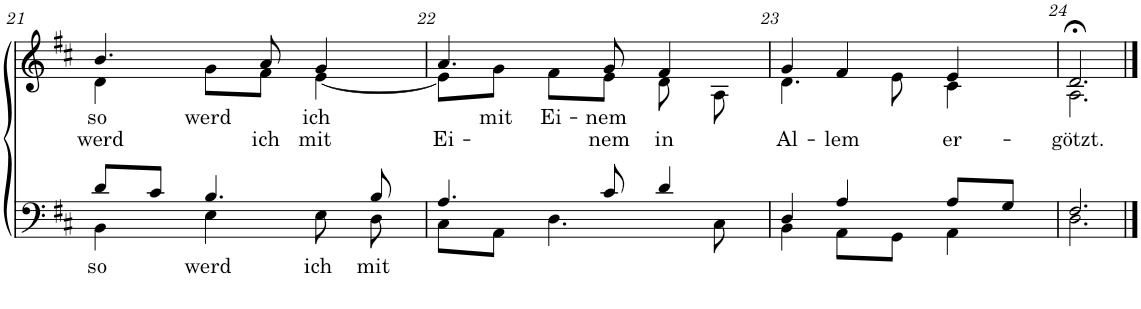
**kern	**text	**kern	**text
*part2	*part2	*part1	*part1
*staff2	*staff2	*staff1	*staff1
*I"Tenor/Bass	*	*I"Soprano/Alto	*
!!LO:PB:g=z
*clefF4	*	*clefG2	*
*k[f#c#]	*	*k[f#c#]	*
*M3/4	*	*M3/4	*
=21	=21	=21	=21
*^	*	*	*
!	!	!LO:LY:b	!	!LO:LY:b
*	*	*	*^	*
!	!	!	!	!	!LO:LY:b
8d;</L	4BB\	so	4.b/	4d\	so
8c#/J	.	.	.	.	.
!	!	!LO:LY:b	!	!	!LO:LY:b
4.B/	4E\	werd	.	8g\L	werd
!	!	!	!	!	!LO:LY:b
.	.	.	8a/	8f#\J	ich
!	!	!LO:LY:b	!	!	!LO:LY:b
!	!	!	!	!	!LO:LY:b
.	8E\	ich	4g/	[4e\	ich
!	!	!LO:LY:b	!	!	!
8B/	8D\	mit	.	.	.
=22	=22	=22	=22	=22	=22
!	!	!	!	!	!LO:LY:b
4.A/	8C#\L	.	4.a/	8e\L]	Ei-
!	!	!	!	!	!LO:LY:b
.	8AA\J	.	.	8g\J	mit
!	!	!	!	!	!LO:LY:b
.	4.D\	.	.	8f#\L	Ei-
!	!	!	!	!	!LO:LY:b
!	!	!	!	!	!LO:LY:b
8c#/	.	.	8g/	8e\J	-nem
!	!	!	!	!	!LO:LY:b
4d/	.	.	4f#/	8d\	in
.	8C#\	.	.	8A\	.
=23	=23	=23	=23	=23	=23
!	!	!	!	!	!LO:LY:b
4D/	4BB\	.	4g/	4.d\	Al-
!	!	!	!	!	!LO:LY:b
4A/	8AA\L	.	4f#/	.	-lem
.	8GG\J	.	.	8e\	.
!	!	!	!	!	!LO:LY:b
8A/L	4AA\	.	4e/	4c#\	er-
8G/J	.	.	.	.	.
=24	=24	=24	=24	=24	=24
!	!	!	!	!	!LO:LY:b
2.F#/	2.D\	.	2.d;</	2.A\	-götzt.
*v	*v	*	*	*	*
*	*	*v	*v	*
==	==	==	==
*-	*-	*-	*-
